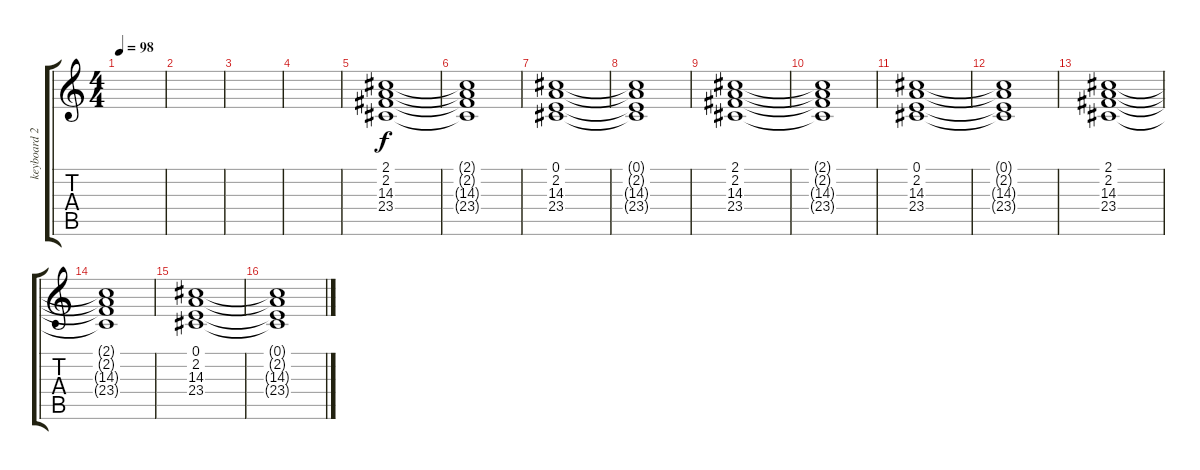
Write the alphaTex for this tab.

\track ("keyboard 2" "keyboard 2") {instrument stringensemble1}
\staff {score tabs}
\tuning (E4 B3 G3 D3 A2 E2) {hide}
\ts (4 4)
\tempo 98
\clef g2
\ks c
|
|
|
|
(2.1 2.2 14.3 23.4).1 |
(2.1{t} 2.2{t} 14.3{t} 23.4{t}).1 |
(0.1 2.2 14.3 23.4).1 |
(0.1{t} 2.2{t} 14.3{t} 23.4{t}).1 |
(2.1 2.2 14.3 23.4).1 |
(2.1{t} 2.2{t} 14.3{t} 23.4{t}).1 |
(0.1 2.2 14.3 23.4).1 |
(0.1{t} 2.2{t} 14.3{t} 23.4{t}).1 |
(2.1 2.2 14.3 23.4).1 |
(2.1{t} 2.2{t} 14.3{t} 23.4{t}).1 |
(0.1 2.2 14.3 23.4).1 |
(0.1{t} 2.2{t} 14.3{t} 23.4{t}).1
